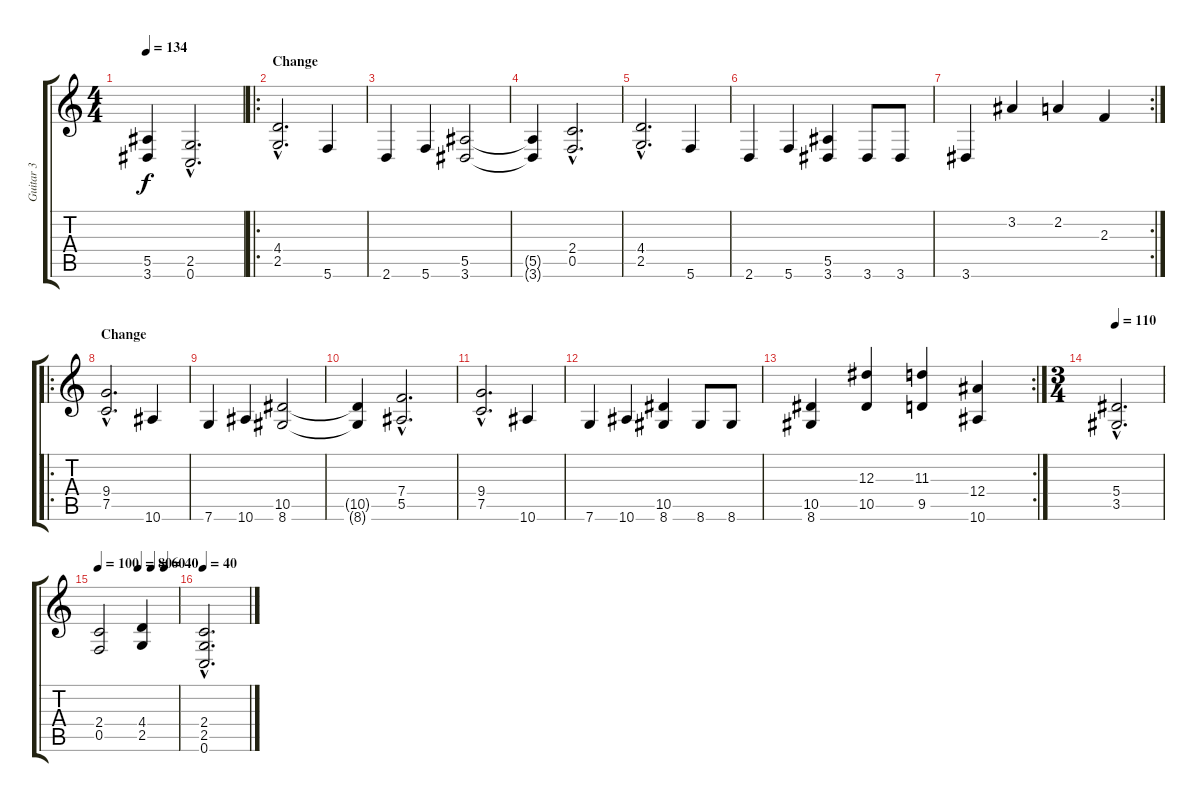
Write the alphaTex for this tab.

\track ("Guitar 3" "Guitar 3") {instrument overdrivenguitar}
\staff {score tabs}
\tuning (C4 G3 Eb3 Bb2 F2 C2) {hide}
\ts (4 4)
\tempo 134
\clef g2
\ks c
(5.5{t} 3.6{t}).4{dy f} (2.5{hac} 0.6{hac}).2{d} |
\ro
\section ("" "Change")
(4.4{hac} 2.5{hac}).2{d} 5.6.4 |
2.6.4 5.6.4 (5.5 3.6).2 |
(5.5{t} 3.6{t}).4 (2.4{hac} 0.5{hac}).2{d} |
(4.4{hac} 2.5{hac}).2{d} 5.6.4 |
2.6.4 5.6.4 (5.5 3.6).4 3.6.8 3.6.8 |
\rc 2
3.6.4 3.2.4 2.2.4 2.3.4 |
\ro
\section ("" "Change")
(9.4{hac} 7.5{hac}).2{d} 10.6.4 |
7.6.4 10.6.4 (10.5 8.6).2 |
(10.5{t} 8.6{t}).4 (7.4{hac} 5.5{hac}).2{d} |
(9.4{hac} 7.5{hac}).2{d} 10.6.4 |
7.6.4 10.6.4 (10.5 8.6).4 8.6.8 8.6.8 |
\rc 2
(10.5 8.6).4 (12.3 10.5).4 (11.3 9.5).4 (12.4 10.6).4 |
\ts (3 4)
\tempo 110
(5.4{hac} 3.5{hac}).2{d} |
\tempo 100
\tempo (80 0.5)
\tempo (60 0.6666666666666666)
\tempo (40 0.8333333333333334)
(2.4 0.5).2 (4.4 2.5).4 |
\tempo 40
(2.4{hac} 2.5{hac} 0.6{hac}).2{d}
